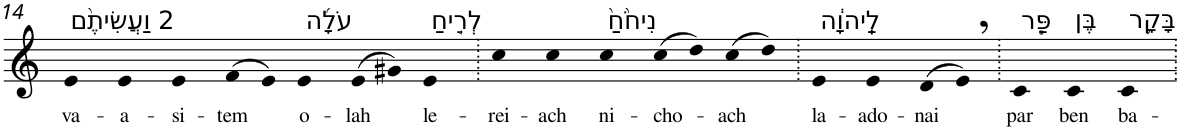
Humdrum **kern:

**kern	**text
*part1	*part1
*staff1	*staff1
*I"Piano	*
*I'Pno	*
!!LO:PB:g=z
*clefG2	*
*k[]	*
=14	=14
!LO:TX:a:t=2 וַעֲשִׂיתֶ֨ם	!
!	!LO:LY:b
4e	va-
!	!LO:LY:b
4e	-a-
!	!LO:LY:b
4e	-si-
!	!LO:LY:b
(>8f	-tem
8e)	.
!LO:TX:a:t=עֹלָ֜ה	!
!	!LO:LY:b
4e	o-
!	!LO:LY:b
(>8e	-lah
8g#X)	.
!LO:TX:a:t=לְרֵ֤יחַ	!
!	!LO:LY:b
4e	le-
=15.	=15.
!	!LO:LY:b
4cc	-rei-
!	!LO:LY:b
4cc	-ach
!LO:TX:a:t=נִיחֹ֙חַ֙	!
!	!LO:LY:b
4cc	ni-
!	!LO:LY:b
(>8cc	-cho-
8dd)	.
!	!LO:LY:b
(>8cc	-ach
8dd)	.
=16.	=16.
!LO:TX:a:t=לַֽיהוָ֔ה	!
!	!LO:LY:b
4e	la-
!	!LO:LY:b
4e	-ado-
!	!LO:LY:b
(>8d	-nai
8e,)	.
=17.	=17.
!LO:TX:a:t=פַּ֧ר	!
!	!LO:LY:b
4c	par
!LO:TX:a:t=בֶּן	!
!	!LO:LY:b
4c	ben
!LO:TX:a:t=בָּקָ֛ר	!
!	!LO:LY:b
4c	ba-
=.	=.
*-	*-
